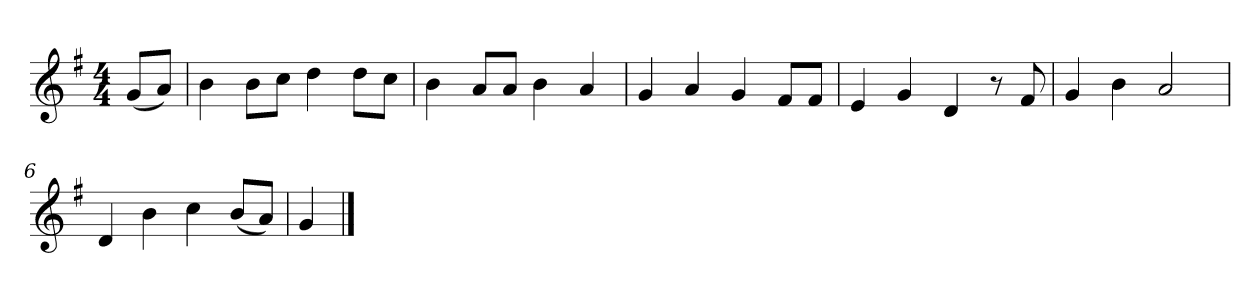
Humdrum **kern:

**kern
*part1
*staff1
*k[f#]
*M4/4
*MM120
=
(8gL
8aJ)
=1
4b
8bL
8ccJ
4dd
8ddL
8ccJ
=2
4b
8aL
8aJ
4b
4a
=3
4g
4a
4g
8f#L
8f#J
=4
4e
4g
4d
8r
8f#
=5
4g
4b
2a
=6
4d
4b
4cc
(8bL
8aJ)
=7
4g
==
*-
